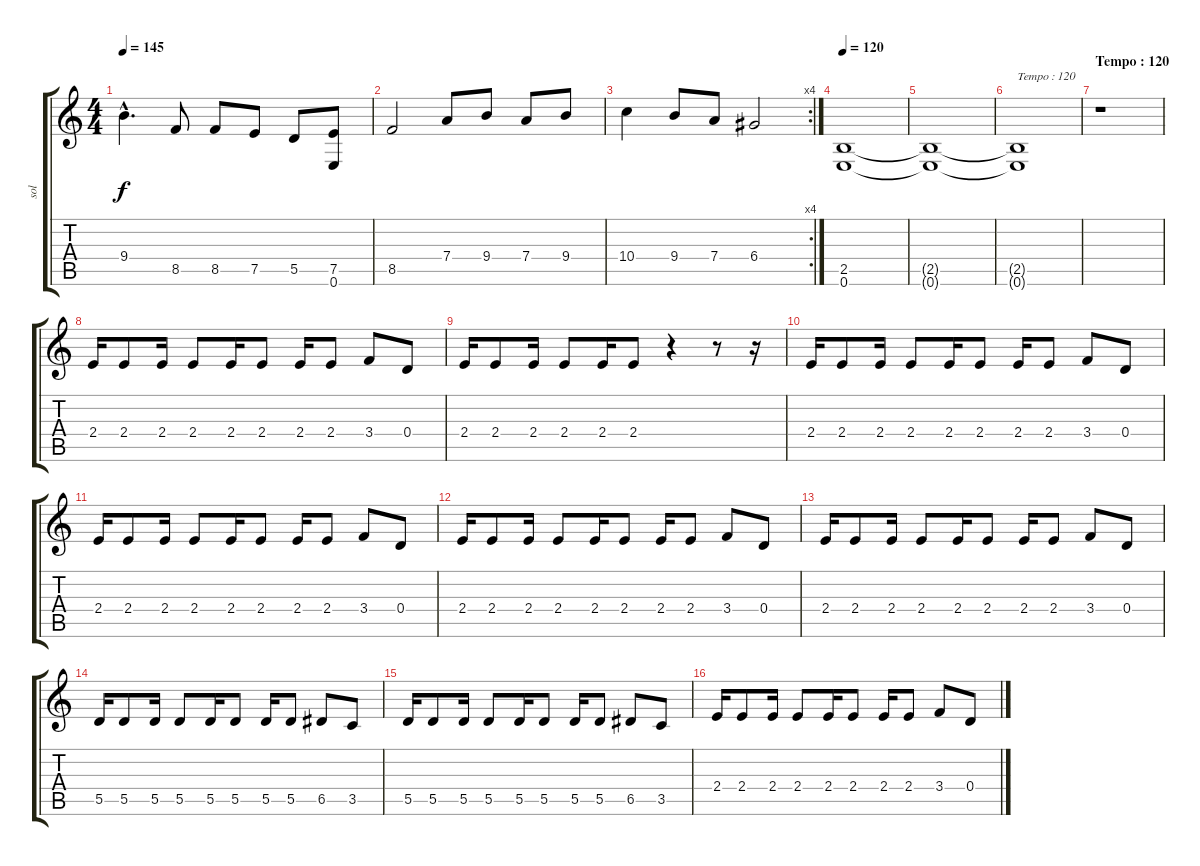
\track ("sol" "sol") {instrument distortionguitar}
\staff {score tabs}
\tuning (E4 B3 G3 D3 A2 E2) {hide}
\ts (4 4)
\tempo 145
\clef g2
\ks c
9.4{hac}.4{d dy f} 8.5.8 8.5.8 7.5.8 5.5.8 (7.5 0.6{t}).8 |
8.5.2 7.4.8 9.4.8 7.4.8 9.4.8 |
\rc 4
10.4.4 9.4.8 7.4.8 6.4.2 |
\tempo 120
(2.5 0.6).1 |
(2.5{t} 0.6{t}).1 |
(2.5{t} 0.6{t}).1{txt "Tempo : 120"} |
\section ("" "Tempo : 120")
r.1{volume 15} |
2.4.16 2.4.8 2.4.16 2.4.8 2.4.16 2.4.8 2.4.16 2.4.8 3.4.8 0.4.8 |
2.4.16 2.4.8 2.4.16 2.4.8 2.4.16 2.4.8 r.4 r.8 r.16 |
2.4.16 2.4.8 2.4.16 2.4.8 2.4.16 2.4.8 2.4.16 2.4.8 3.4.8 0.4.8 |
2.4.16 2.4.8 2.4.16 2.4.8 2.4.16 2.4.8 2.4.16 2.4.8 3.4.8 0.4.8 |
2.4.16 2.4.8 2.4.16 2.4.8 2.4.16 2.4.8 2.4.16 2.4.8 3.4.8 0.4.8 |
2.4.16 2.4.8 2.4.16 2.4.8 2.4.16 2.4.8 2.4.16 2.4.8 3.4.8 0.4.8 |
5.5.16 5.5.8 5.5.16 5.5.8 5.5.16 5.5.8 5.5.16 5.5.8 6.5.8 3.5.8 |
5.5.16 5.5.8 5.5.16 5.5.8 5.5.16 5.5.8 5.5.16 5.5.8 6.5.8 3.5.8 |
2.4.16 2.4.8 2.4.16 2.4.8 2.4.16 2.4.8 2.4.16 2.4.8 3.4.8 0.4.8
